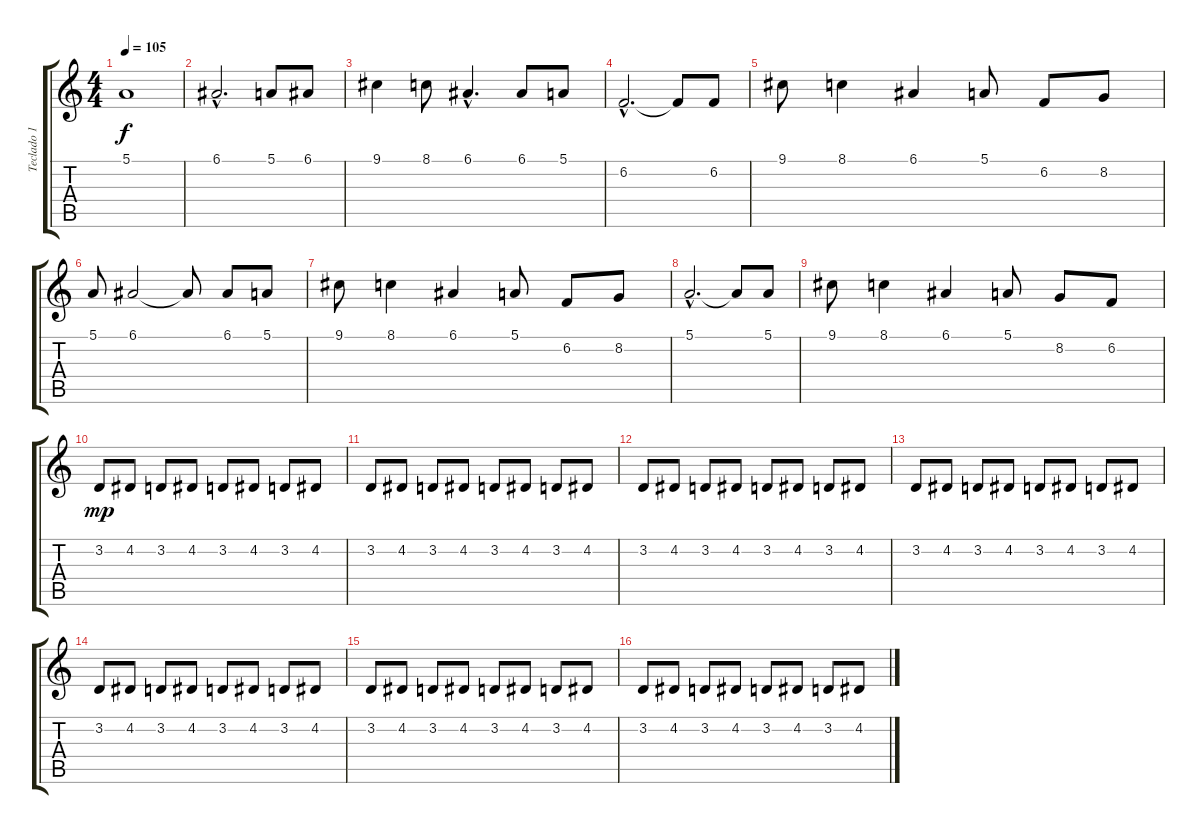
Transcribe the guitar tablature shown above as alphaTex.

\track ("Teclado 1" "Teclado 1") {instrument recorder}
\staff {score tabs}
\tuning (E4 B3 G3 D3 A2 E2) {hide}
\ts (4 4)
\tempo 105
\clef g2
\ks c
5.1.1{dy f} |
6.1{hac}.2{d instrument stringensemble1} 5.1.8 6.1.8 |
9.1.4 8.1.8 6.1{hac}.4{d} 6.1.8 5.1.8 |
6.2{hac}.2{d} 6.2{t}.8 6.2.8 |
9.1.8 8.1.4 6.1.4 5.1.8 6.2.8 8.2.8 |
5.1.8 6.1.2 6.1{t}.8 6.1.8 5.1.8 |
9.1.8 8.1.4 6.1.4 5.1.8 6.2.8 8.2.8 |
5.1{hac}.2{d} 5.1{t}.8 5.1.8 |
9.1.8 8.1.4 6.1.4 5.1.8 8.2.8 6.2.8 |
3.2.8{dy mp volume 8 instrument recorder} 4.2.8 3.2.8 4.2.8 3.2.8 4.2.8 3.2.8 4.2.8 |
3.2.8 4.2.8 3.2.8 4.2.8 3.2.8 4.2.8 3.2.8 4.2.8 |
3.2.8 4.2.8 3.2.8 4.2.8 3.2.8 4.2.8 3.2.8 4.2.8 |
3.2.8 4.2.8 3.2.8 4.2.8 3.2.8 4.2.8 3.2.8 4.2.8 |
3.2.8 4.2.8 3.2.8 4.2.8 3.2.8 4.2.8 3.2.8 4.2.8 |
3.2.8 4.2.8 3.2.8 4.2.8 3.2.8 4.2.8 3.2.8 4.2.8 |
3.2.8 4.2.8 3.2.8 4.2.8 3.2.8 4.2.8 3.2.8 4.2.8
